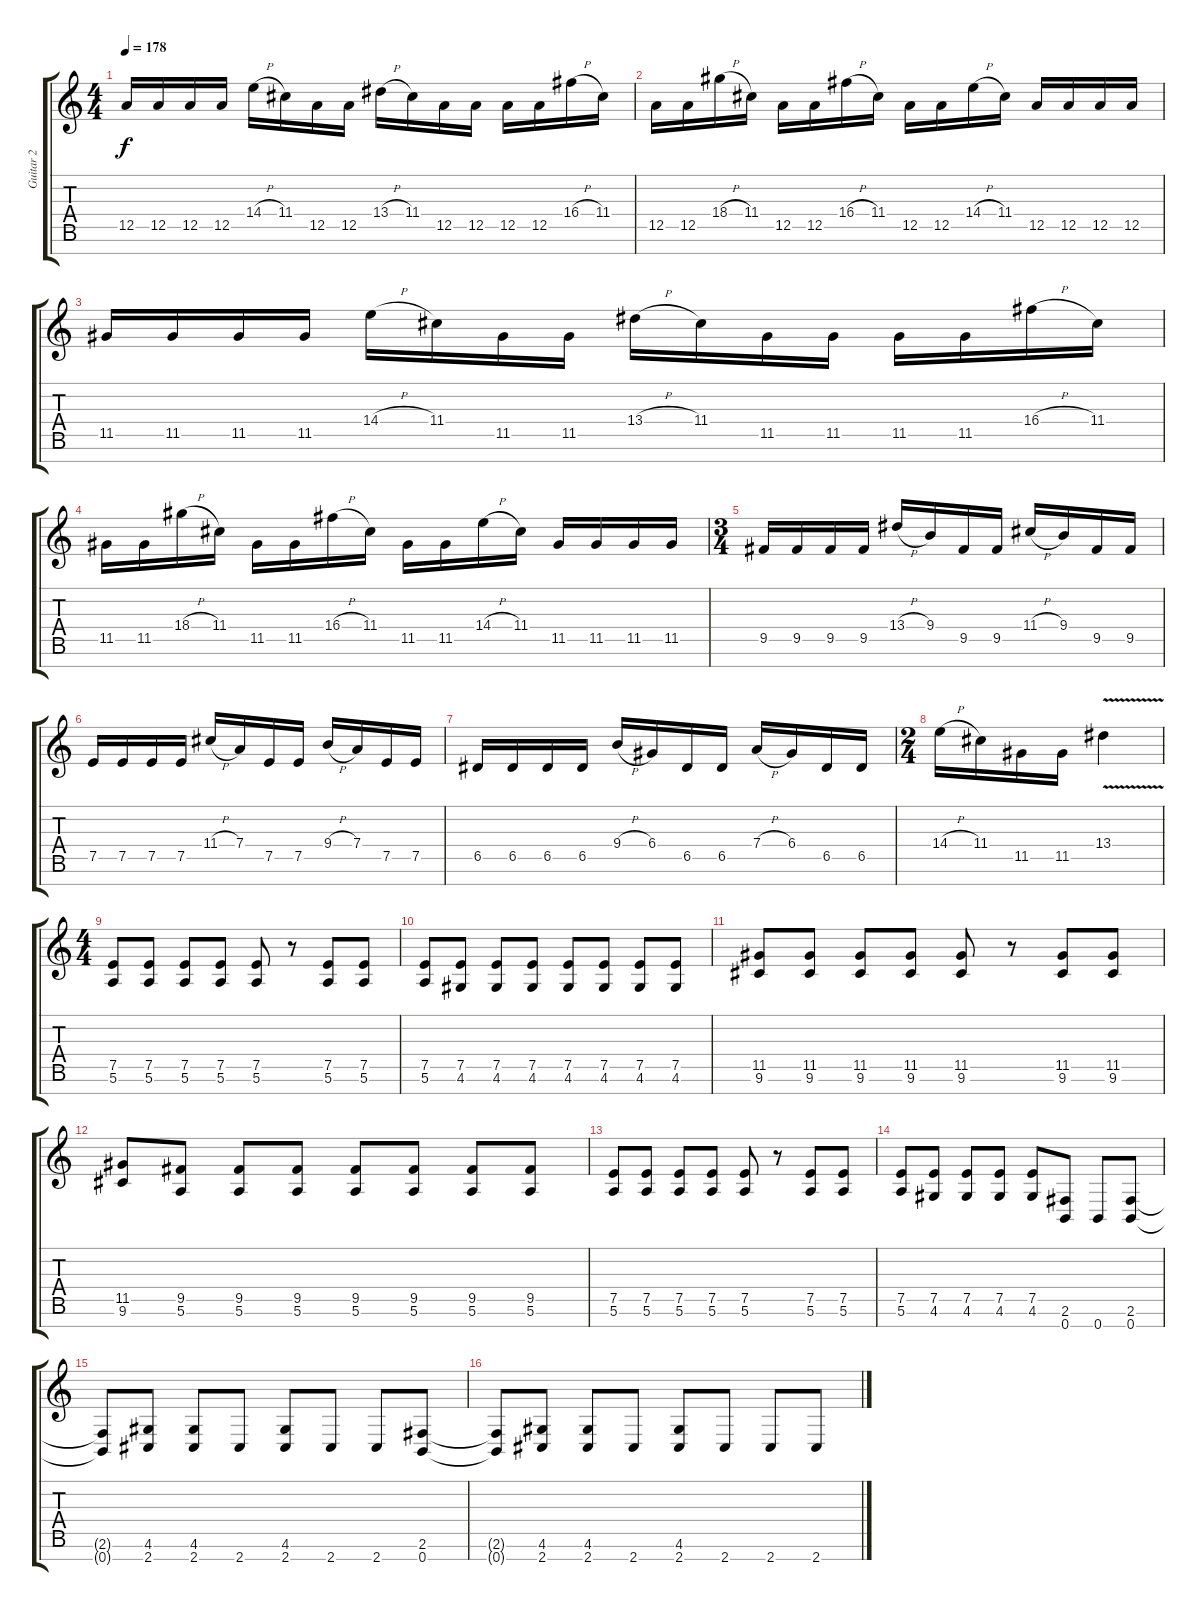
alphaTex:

\track ("Guitar 2" "Guitar 2") {instrument distortionguitar}
\staff {score tabs}
\tuning (E4 B3 G3 D3 A2 E2 B1) {hide}
\ts (4 4)
\tempo 178
\clef g2
\ks c
12.5.16{dy f} 12.5.16 12.5.16 12.5.16 14.4{h}.16 11.4.16 12.5.16 12.5.16 13.4{h}.16 11.4.16 12.5.16 12.5.16 12.5.16 12.5.16 16.4{h}.16 11.4.16 |
12.5.16 12.5.16 18.4{h}.16 11.4.16 12.5.16 12.5.16 16.4{h}.16 11.4.16 12.5.16 12.5.16 14.4{h}.16 11.4.16 12.5.16 12.5.16 12.5.16 12.5.16 |
11.5.16 11.5.16 11.5.16 11.5.16 14.4{h}.16 11.4.16 11.5.16 11.5.16 13.4{h}.16 11.4.16 11.5.16 11.5.16 11.5.16 11.5.16 16.4{h}.16 11.4.16 |
11.5.16 11.5.16 18.4{h}.16 11.4.16 11.5.16 11.5.16 16.4{h}.16 11.4.16 11.5.16 11.5.16 14.4{h}.16 11.4.16 11.5.16 11.5.16 11.5.16 11.5.16 |
\ts (3 4)
9.5.16 9.5.16 9.5.16 9.5.16 13.4{h}.16 9.4.16 9.5.16 9.5.16 11.4{h}.16 9.4.16 9.5.16 9.5.16 |
7.5.16 7.5.16 7.5.16 7.5.16 11.4{h}.16 7.4.16 7.5.16 7.5.16 9.4{h}.16 7.4.16 7.5.16 7.5.16 |
6.5.16 6.5.16 6.5.16 6.5.16 9.4{h}.16 6.4.16 6.5.16 6.5.16 7.4{h}.16 6.4.16 6.5.16 6.5.16 |
\ts (2 4)
14.4{h}.16 11.4.16 11.5.16 11.5.16 13.4{v}.4 |
\ts (4 4)
(7.5 5.6).8 (7.5 5.6).8 (7.5 5.6).8 (7.5 5.6).8 (7.5 5.6).8 r.8 (7.5 5.6).8 (7.5 5.6).8 |
(7.5 5.6).8 (7.5 4.6).8 (7.5 4.6).8 (7.5 4.6).8 (7.5 4.6).8 (7.5 4.6).8 (7.5 4.6).8 (7.5 4.6).8 |
(11.5 9.6).8 (11.5 9.6).8 (11.5 9.6).8 (11.5 9.6).8 (11.5 9.6).8 r.8 (11.5 9.6).8 (11.5 9.6).8 |
(11.5 9.6).8 (9.5 5.6).8 (9.5 5.6).8 (9.5 5.6).8 (9.5 5.6).8 (9.5 5.6).8 (9.5 5.6).8 (9.5 5.6).8 |
(7.5 5.6).8 (7.5 5.6).8 (7.5 5.6).8 (7.5 5.6).8 (7.5 5.6).8 r.8 (7.5 5.6).8 (7.5 5.6).8 |
(7.5 5.6).8 (7.5 4.6).8 (7.5 4.6).8 (7.5 4.6).8 (7.5 4.6).8 (2.6 0.7).8 0.7.8 (2.6 0.7).8 |
(2.6{t} 0.7{t}).8 (4.6 2.7).8 (4.6 2.7).8 2.7.8 (4.6 2.7).8 2.7.8 2.7.8 (2.6 0.7).8 |
(2.6{t} 0.7{t}).8 (4.6 2.7).8 (4.6 2.7).8 2.7.8 (4.6 2.7).8 2.7.8 2.7.8 2.7.8
